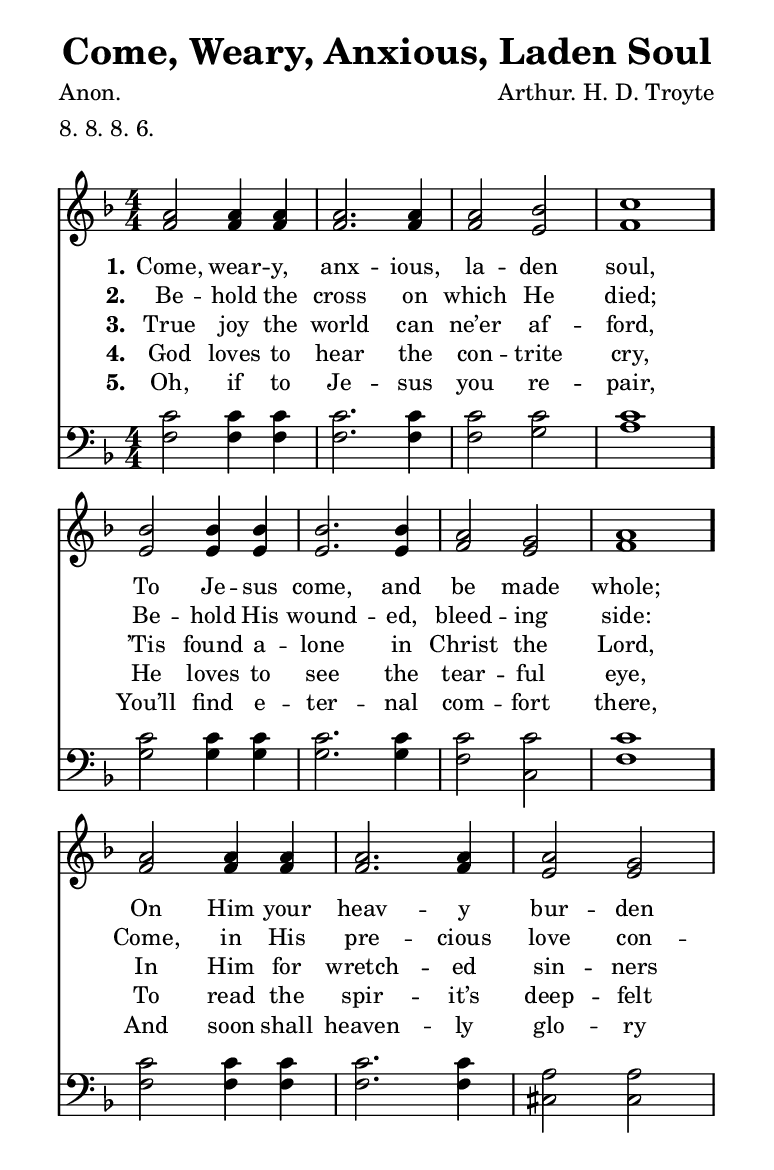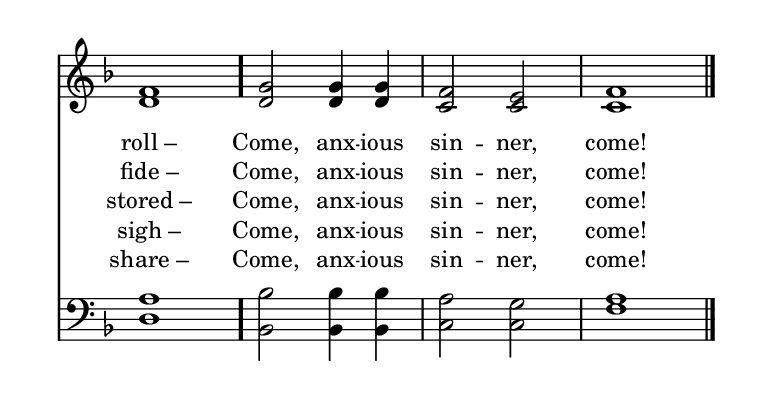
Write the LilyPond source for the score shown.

\include "common/global.ily"
\paper {
  \include "common/paper.ily"
  ragged-bottom = ##t
  ragged-last-bottom = ##t
  systems-per-page = ##f
  page-count = ##f
}

\header{
  %gospel
  hymnnumber = "8"
  title = "Come, Weary, Anxious, Laden Soul"
  tunename = "Troyte"
  meter = "8. 8. 8. 6."
  poet = "Anon." % see https://hymnary.org/text/come_weary_anxious_laden_soul
  composer = "Arthur. H. D. Troyte" % see https://hymnary.org/person/Acland_AHD
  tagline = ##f
}

patternA = { c2 c4 c4 | c2. c4 | c2 c2 | c1 } % Line 1, 2, 3
patternB = { c2 c4 c4 | c2 c2  | c1    }      % Line 4

global = {
  \include "common/overrides.ily"
  \override Staff.TimeSignature.style = #'numbered
  \time 4/4
  \once \override Score.MetronomeMark.transparent = ##t
  \tempo 2 = 86
  \key f \major
  \autoBeamOff
}

notesSoprano = {
\global
\relative c'' {

  \changePitch \patternA { a a a       | a a     | a bes | c }
  \changePitch \patternA { bes bes bes | bes bes | a g   | a }
  \changePitch \patternA { a a a       | a a     | a g   | f }
  \changePitch \patternB { g g g       | f e     | f     }
  \bar "|."

}
}

notesAlto = {
\global
\relative e' {

  \changePitch \patternA { f f f | f f | f e | f }
  \changePitch \patternA { e e e | e e | f e | f }
  \changePitch \patternA { f f f | f f | e e | d }
  \changePitch \patternB { d d d | c c | c   }

}
}

notesTenor = {
\global
\relative a {

  \changePitch \patternA { c c c       | c c | c c | c }
  \changePitch \patternA { c c c       | c c | c c | c }
  \changePitch \patternA { c c c       | c c | a a | a }
  \changePitch \patternB { bes bes bes | a g | a   }

}
}

notesBass = {
\global
\relative f {

  \changePitch \patternA { f f f       | f f | f g     | a }
  \changePitch \patternA { g g g       | g g | f c     | f }
  \changePitch \patternA { f f f       | f f | cis cis | d }
  \changePitch \patternB { bes bes bes | c c | f       }

}
}

wordsA = \lyricmode {
\set stanza = "1."

  Come, wear -- y, anx -- ious, la -- den soul, \bar "."
  To Je -- sus come, and be made whole; \bar "." \eogbreak
  On Him your heav -- y bur -- den roll_– \bar "."
  Come, anx -- ious sin -- ner, come! \bar "."

}

wordsB = \lyricmode {
\set stanza = "2."

  Be -- hold the cross on which He died;
  Be -- hold His wound -- ed, bleed -- ing side:
  Come, in His pre -- cious love con -- fide_–
  Come, anx -- ious sin -- ner, come!

}

wordsC = \lyricmode {
\set stanza = "3."

  True joy the world can ne’er af -- ford,
  ’Tis found a -- lone in Christ the Lord,
  In Him for wretch -- ed sin -- ners stored_–
  Come, anx -- ious sin -- ner, come!

}

wordsD = \lyricmode {
\set stanza = "4."

  God loves to hear the con -- trite cry,
  He loves to see the tear -- ful eye,
  To read the spir -- it’s deep -- felt sigh_–
  Come, anx -- ious sin -- ner, come!

}

wordsE = \lyricmode {
\set stanza = "5."

  Oh, if to Je -- sus you re -- pair,
  You’ll find e -- ter -- nal com -- fort there,
  And soon shall heaven -- ly glo -- ry share_–
  Come, anx -- ious sin -- ner, come!

}


\score {
  \context ChoirStaff <<
    \context Staff = upper <<
      \set Staff.autoBeaming = ##f
      \set ChoirStaff.systemStartDelimiter = #'SystemStartBar
      \set ChoirStaff.printPartCombineTexts = ##f
      \partcombine #'(2 . 11) \notesSoprano \notesAlto
      \context NullVoice = sopranos { \voiceOne << \notesSoprano >> }
      \context Lyrics = one   \lyricsto sopranos \wordsA
      \context Lyrics = two   \lyricsto sopranos \wordsB
      \context Lyrics = three \lyricsto sopranos \wordsC
      \context Lyrics = four  \lyricsto sopranos \wordsD
      \context Lyrics = five  \lyricsto sopranos \wordsE
    >>
    \context Staff = men <<
      \set Staff.autoBeaming = ##f
      \clef bass
      \set ChoirStaff.printPartCombineTexts = ##f
      \partcombine #'(2 . 11) \notesTenor \notesBass
    >>
  >>
  \layout {
    \include "common/layout.ily"
  }
  #(cond ((ly:get-option 'eog-midi-permitted) #{ \midi{
    \include "common/midi.ily"
  } #}))
}

\version "2.19.49"  % necessary for upgrading to future LilyPond versions.

% vi:set et ts=2 sw=2 ai nocindent syntax=lilypond:
